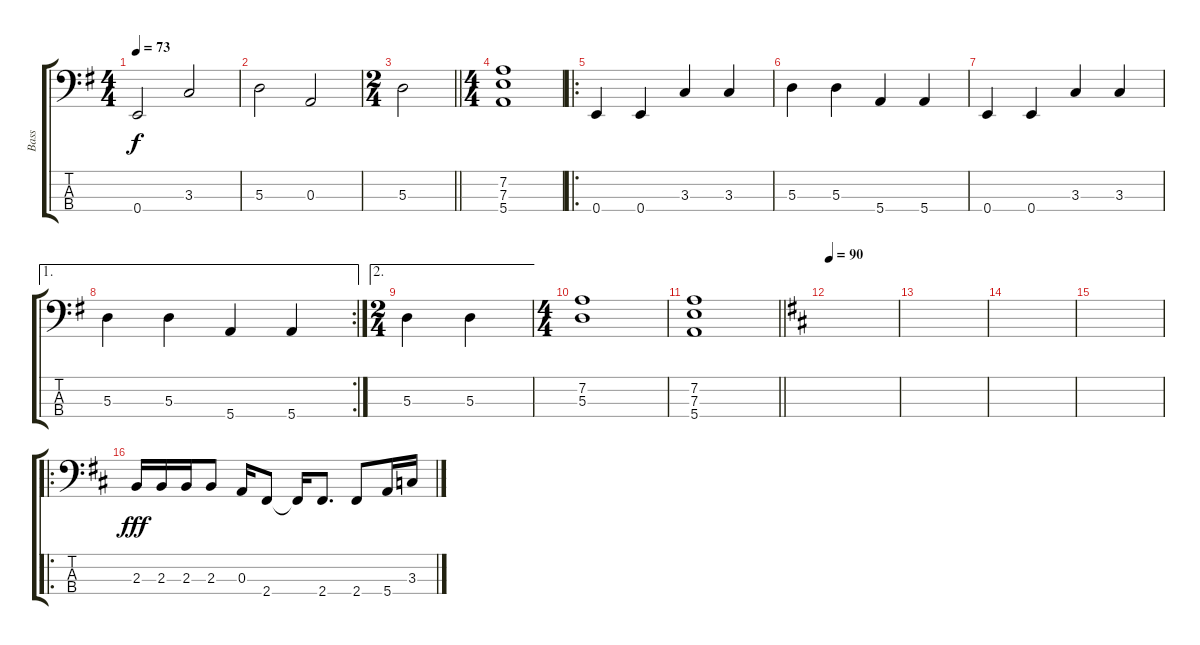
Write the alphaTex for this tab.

\track ("Bass" "Bass") {instrument electricbassfinger}
\staff {score tabs}
\tuning (G2 D2 A1 E1) {hide}
\ts (4 4)
\tempo 73
\clef f4
\ks g
0.4.2{dy f} 3.3.2 |
5.3.2 0.3.2 |
\ts (2 4)
\barLineRight lightlight
5.3.2 |
\ts (4 4)
(7.2 7.3 5.4).1 |
\ro
0.4.4 0.4.4 3.3.4 3.3.4 |
5.3.4 5.3.4 5.4.4 5.4.4 |
0.4.4 0.4.4 3.3.4 3.3.4 |
\ae 1
\rc 2
5.3.4 5.3.4 5.4.4 5.4.4 |
\ae 2
\ts (2 4)
5.3.4 5.3.4 |
\ts (4 4)
(7.2 5.3).1 |
\barLineRight lightlight
(7.2 7.3 5.4).1 |
\tempo 90
\ks d
|
|
|
|
\ro
2.3.16{dy fff} 2.3.16 2.3.16 2.3.8 0.3.16 2.4.8 2.4{t}.16 2.4.8{d} 2.4.8 5.4.16 3.3.16
